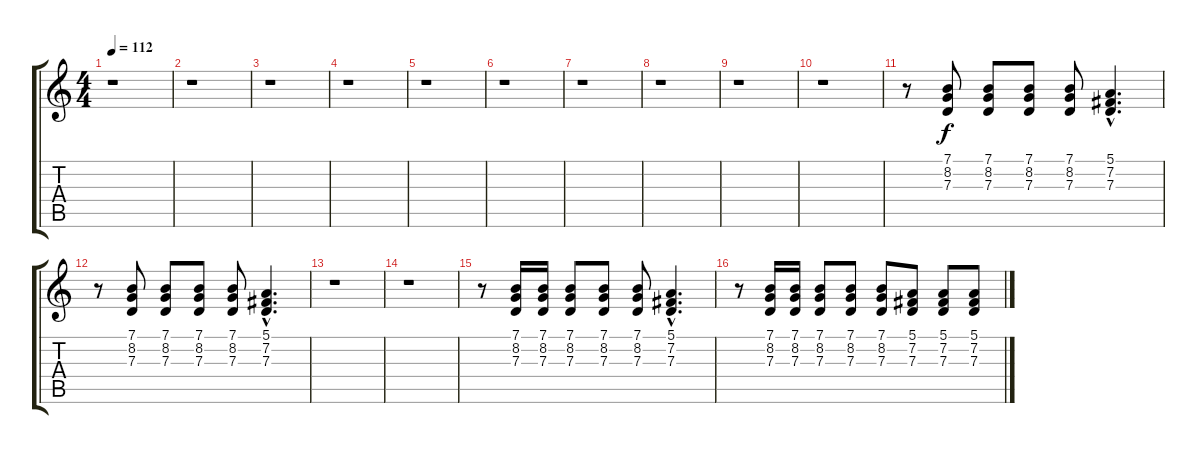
\track "" {instrument electricpiano2}
\staff {score tabs}
\tuning (E4 B3 G3 D3 A2 E2) {hide}
\ts (4 4)
\tempo 112
\clef g2
\ks c
r.1{dy f} |
r.1 |
r.1 |
r.1 |
r.1 |
r.1 |
r.1 |
r.1 |
r.1 |
r.1 |
r.8 (7.1 8.2 7.3).8 (7.1 8.2 7.3).8 (7.1 8.2 7.3).8 (7.1 8.2 7.3).8 (5.1{hac} 7.2{hac} 7.3{hac}).4{d} |
r.8 (7.1 8.2 7.3).8 (7.1 8.2 7.3).8 (7.1 8.2 7.3).8 (7.1 8.2 7.3).8 (5.1{hac} 7.2{hac} 7.3{hac}).4{d} |
r.1 |
r.1 |
r.8 (7.1 8.2 7.3).16 (7.1 8.2 7.3).16 (7.1 8.2 7.3).8 (7.1 8.2 7.3).8 (7.1 8.2 7.3).8 (5.1{hac} 7.2{hac} 7.3{hac}).4{d} |
r.8 (7.1 8.2 7.3).16 (7.1 8.2 7.3).16 (7.1 8.2 7.3).8 (7.1 8.2 7.3).8 (7.1 8.2 7.3).8 (5.1 7.2 7.3).8 (5.1 7.2 7.3).8 (5.1 7.2 7.3).8
